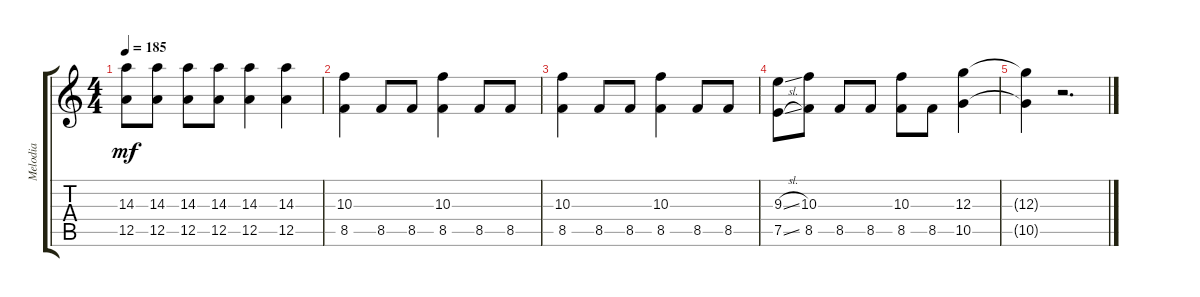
\track ("Melodia" "Melodia") {instrument distortionguitar}
\staff {score tabs}
\tuning (E4 B3 G3 D3 A2 D2) {hide}
\ts (4 4)
\tempo 185
\clef g2
\ks c
(14.3{t} 12.5{t}).8{dy mf} (14.3 12.5).8 (14.3 12.5).8 (14.3 12.5).8 (14.3 12.5).4 (14.3 12.5).4 |
(10.3 8.5).4 8.5.8 8.5.8 (10.3 8.5).4 8.5.8 8.5.8 |
(10.3 8.5).4 8.5.8 8.5.8 (10.3 8.5).4 8.5.8 8.5.8 |
(9.3{sl} 7.5{sl}).8 (10.3 8.5).8 8.5.8 8.5.8 (10.3 8.5).8 8.5.8 (12.3 10.5).4 |
(12.3{t} 10.5{t}).4 r.2{d}
